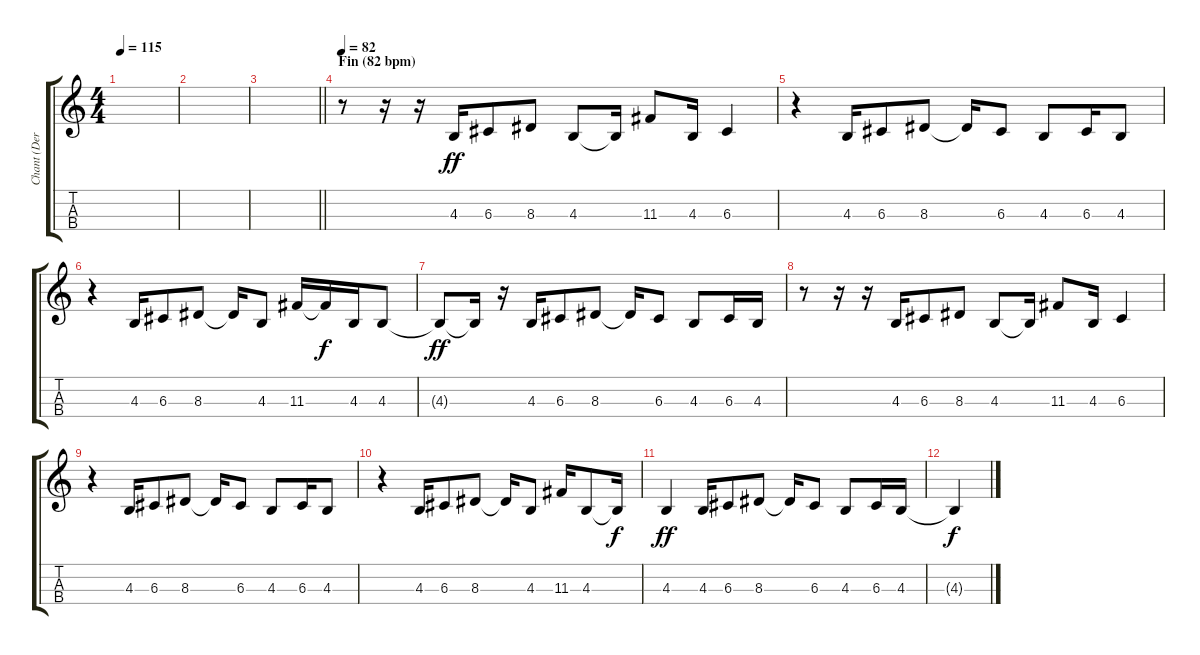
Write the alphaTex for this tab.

\track ("Chant (Deryck)" "Chant (Der") {instrument lead1square}
\staff {score tabs}
\tuning (E4 B3 G3 D3) {hide}
\ts (4 4)
\tempo 115
\clef g2
\ks c
|
|
\barLineRight lightlight
|
\section ("" "Fin (82 bpm)")
\tempo 82
r.8 r.16 r.16 4.3.16{dy ff} 6.3.8 8.3.8 4.3.8 4.3{t}.16 11.3.8 4.3.16 6.3.4 |
r.4 4.3.16 6.3.8 8.3.8 8.3{t}.16 6.3.8 4.3.8 6.3.16 4.3.8 |
r.4 4.3.16 6.3.8 8.3.8 8.3{t}.16 4.3.8 11.3.16 11.3{t}.16{dy f} 4.3.16 4.3.8 |
4.3{t}.8{dy ff} 4.3{t}.16 r.16 4.3.16 6.3.8 8.3.8 8.3{t}.16 6.3.8 4.3.8 6.3.16 4.3.16 |
r.8 r.16 r.16 4.3.16 6.3.8 8.3.8 4.3.8 4.3{t}.16 11.3.8 4.3.16 6.3.4 |
r.4 4.3.16 6.3.8 8.3.8 8.3{t}.16 6.3.8 4.3.8 6.3.16 4.3.8 |
r.4 4.3.16 6.3.8 8.3.8 8.3{t}.16 4.3.8 11.3.16 4.3.8 4.3{t}.16{dy f} |
4.3.4{dy ff} 4.3.16 6.3.8 8.3.8 8.3{t}.16 6.3.8 4.3.8 6.3.16 4.3.16 |
4.3{t}.4{dy f}
